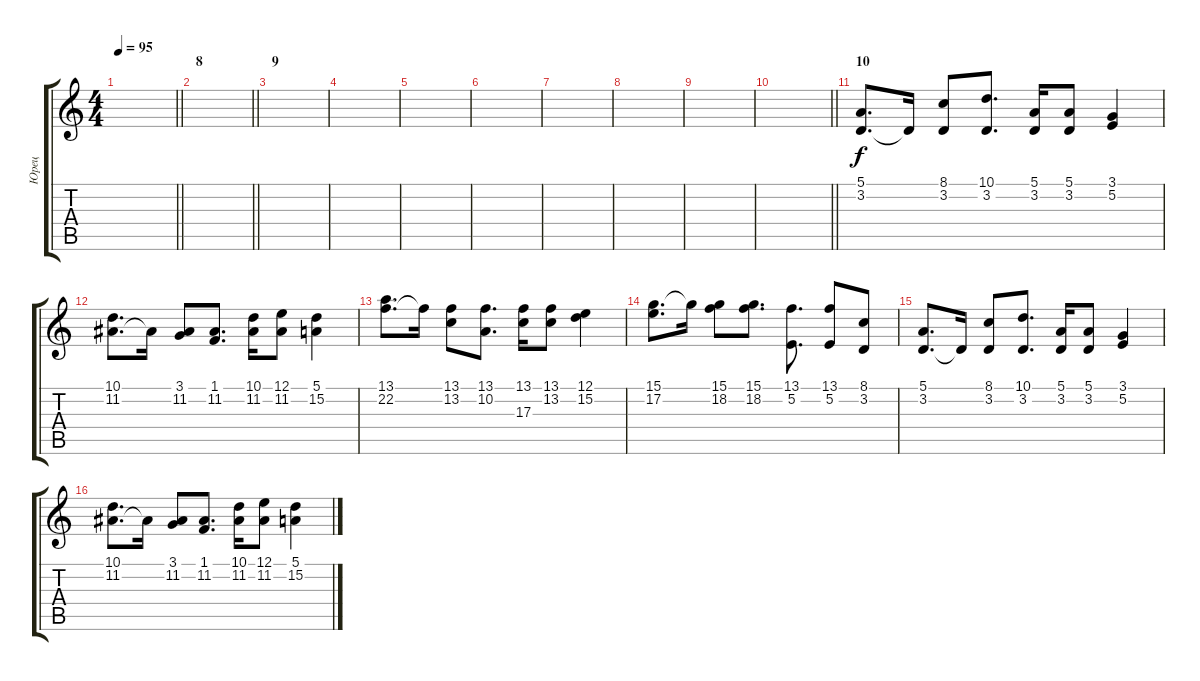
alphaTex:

\track ("Юрец" "Юрец") {instrument acousticgrandpiano}
\staff {score tabs}
\tuning (E4 B3 G3 D3 A2 E2) {hide}
\ts (4 4)
\tempo 95
\clef g2
\barLineRight lightlight
\ks c
|
\section ("" "8")
\barLineRight lightlight
|
\section ("" "9")
|
|
|
|
|
|
|
\barLineRight lightlight
|
\section ("" "10")
(5.1 3.2).8{d} 3.2{t}.16 (8.1 3.2).8 (10.1 3.2).8{d} (5.1 3.2).16 (5.1 3.2).8 (3.1 5.2).4 |
(10.1 11.2).8{d} 11.2{t}.16 (3.1 11.2).8 (1.1 11.2).8{d} (10.1 11.2).16 (12.1 11.2).8 (5.1 15.2).4 |
(13.1 22.2).8{d} 13.1{t}.16 (13.1 13.2).8 (13.1 10.2).8{d} (13.1 17.3).16 (13.1 13.2).8 (12.1 15.2).4 |
(15.1 17.2).8{d} 15.1{t}.16 (15.1 18.2).8 (15.1 18.2).8{d} (13.1 5.2).8{d} (13.1 5.2).8 (8.1 3.2).8 |
(5.1 3.2).8{d} 3.2{t}.16 (8.1 3.2).8 (10.1 3.2).8{d} (5.1 3.2).16 (5.1 3.2).8 (3.1 5.2).4 |
(10.1 11.2).8{d} 11.2{t}.16 (3.1 11.2).8 (1.1 11.2).8{d} (10.1 11.2).16 (12.1 11.2).8 (5.1 15.2).4
